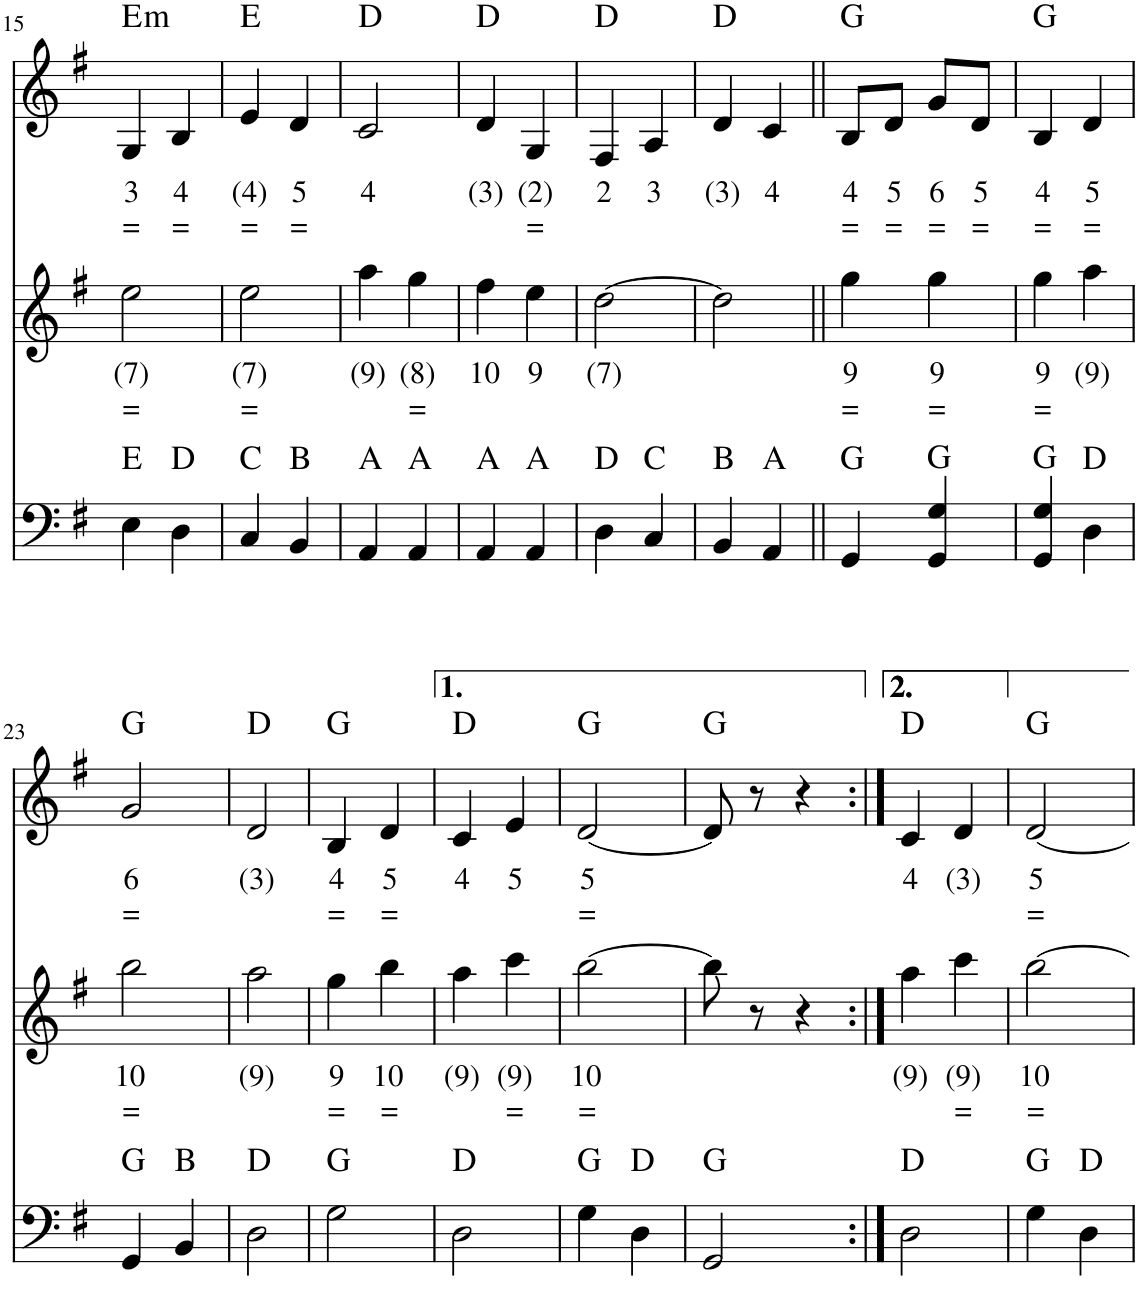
**kern	**harte	**kern	**kern	**text	**text	**kern	**text	**text	**kern	**text	**text	**kern	**text	**text	**harte
*part6	*part6	*part5	*part4	*part4	*part4	*part3	*part3	*part3	*part2	*part2	*part2	*part1	*part1	*part1	*part1
*staff6	*	*staff5	*staff4	*staff4	*staff4	*staff3	*staff3	*staff3	*staff2	*staff2	*staff2	*staff1	*staff1	*staff1	*
*I"Piano	*	*I"Piano	*I"Accordion	*	*	*I"Accordion	*	*	*I"Stem	*	*	*I"Stem	*	*	*
*I'Pno	*	*I'Pno	*I'Acc	*	*	*I'Acc	*	*	*	*	*	*	*	*	*
!!LO:PB:g=z
*clefF4	*	*clefG2	*clefG2	*	*	*clefG2	*	*	*clefG2	*	*	*clefG2	*	*	*
*k[f#]	*	*k[f#]	*k[f#]	*	*	*k[f#]	*	*	*k[f#]	*	*	*k[f#]	*	*	*
*M2/4	*	*M2/4	*M2/4	*	*	*M2/4	*	*	*M2/4	*	*	*M2/4	*	*	*
=15	=15	=15	=15	=15	=15	=15	=15	=15	=15	=15	=15	=15	=15	=15	=15
!	!	!	!	!	!	!	!LO:LY:b	!LO:LY:b	!	!LO:LY:b	!LO:LY:b	!	!	!	!LO:H:kt=m
4E\	E:maj	8B/ 8g#X/L	4g#X	?	.	2ee\	(7)	=	4G/	3	=	2e	(4)	=	E:min
.	.	8e/J	.	.	.	.	.	.	.	.	.	.	.	.	.
!	!	!	!	!	!	!	!	!	!	!LO:LY:b	!LO:LY:b	!	!	!	!
4D\	D:maj	8B/ 8g#/L	4b	7	=	.	.	.	4B/	4	=	.	.	.	.
.	.	8e/J	.	.	.	.	.	.	.	.	.	.	.	.	.
=16	=16	=16	=16	=16	=16	=16	=16	=16	=16	=16	=16	=16	=16	=16	=16
!	!	!	!	!	!	!	!LO:LY:b	!LO:LY:b	!	!LO:LY:b	!LO:LY:b	!	!	!	!
4C/	C:maj	8c/ 8a/L	4ee	(7)	=	2ee\	(7)	=	4e/	(4)	=	2e	(4)	=	E:maj
.	.	8e/J	.	.	.	.	.	.	.	.	.	.	.	.	.
!	!	!	!	!	!	!	!	!	!	!LO:LY:b	!LO:LY:b	!	!	!	!
4BB/	B:maj	8d/ 8g#X/L	4dd	8	=	.	.	.	4d/	5	=	.	.	.	.
.	.	8e/J	.	.	.	.	.	.	.	.	.	.	.	.	.
=17	=17	=17	=17	=17	=17	=17	=17	=17	=17	=17	=17	=17	=17	=17	=17
!	!	!	!	!	!	!	!LO:LY:b	!	!	!LO:LY:b	!	!	!	!	!
4AA/	A:maj	8c/ 8a/L	4cc	8	.	4aa\	(9)	.	2c/	4	.	4a	7	.	D:maj
.	.	8e/J	.	.	.	.	.	.	.	.	.	.	.	.	.
!	!	!	!	!	!	!	!LO:LY:b	!LO:LY:b	!	!	!	!	!	!	!
4AA/	A:maj	8c#X/ 8g/L	4cc#X	?	.	4gg\	(8)	=	.	.	.	4g	(5)	.	.
.	.	8A/ 8e/J	.	.	.	.	.	.	.	.	.	.	.	.	.
=18	=18	=18	=18	=18	=18	=18	=18	=18	=18	=18	=18	=18	=18	=18	=18
!	!	!	!	!	!	!	!LO:LY:b	!	!	!LO:LY:b	!	!	!	!	!
4AA/	A:maj	8d/ 8f#/L	4dd	(7)	.	4ff#\	10	.	4d/	(3)	.	4f#	6	.	.
.	.	8A/J	.	.	.	.	.	.	.	.	.	.	.	.	.
!	!	!	!	!	!	!	!LO:LY:b	!	!	!LO:LY:b	!LO:LY:b	!	!	!	!
4AA/	A:maj	8c#X/ 8g/L	4g	(5)	.	4ee\	9	.	4G/	(2)	=	4e	5	.	.
.	.	8A/J	.	.	.	.	.	.	.	.	.	.	.	.	.
=19	=19	=19	=19	=19	=19	=19	=19	=19	=19	=19	=19	=19	=19	=19	=19
!	!	!	!	!	!	!	!LO:LY:b	!	!	!LO:LY:b	!	!	!	!	!
4D\	D:maj	8A/ 8f#/L	4f#	6	.	[2dd\	(7)	.	4F#/	2	.	[2d	(3)	.	.
.	.	8d/J	.	.	.	.	.	.	.	.	.	.	.	.	.
!	!	!	!	!	!	!	!	!	!	!LO:LY:b	!	!	!	!	!
4C/	C:maj	8A/ 8f#/L	4a	7	.	.	.	.	4A/	3	.	.	.	.	.
.	.	8d/J	.	.	.	.	.	.	.	.	.	.	.	.	.
=20	=20	=20	=20	=20	=20	=20	=20	=20	=20	=20	=20	=20	=20	=20	=20
!	!	!	!	!	!	!	!	!	!	!LO:LY:b	!	!	!	!	!
4BB/	B:maj	8B/ 8g/L	4dd	(7)	.	2dd\]	.	.	4d/	(3)	.	2d]	.	.	.
.	.	8d/J	.	.	.	.	.	.	.	.	.	.	.	.	.
!	!	!	!	!	!	!	!	!	!	!LO:LY:b	!	!	!	!	!
4AA/	A:maj	8c/ 8f#/L	4cc	8	.	.	.	.	4c/	4	.	.	.	.	.
.	.	8d/J	.	.	.	.	.	.	.	.	.	.	.	.	.
=21||	=21||	=21||	=21||	=21||	=21||	=21||	=21||	=21||	=21||	=21||	=21||	=21||	=21||	=21||	=21||
!	!	!	!	!	!	!	!LO:LY:b	!LO:LY:b	!	!LO:LY:b	!LO:LY:b	!	!	!	!
4GG/	G:maj	8B/ 8g/L	8b\L	7	=	4gg\	9	=	8B/L	4	=	4g	6	=	G:maj
!	!	!	!	!	!	!	!	!	!	!LO:LY:b	!LO:LY:b	!	!	!	!
.	.	8d/J	8dd\J	8	=	.	.	.	8d/J	5	=	.	.	.	.
!	!	!	!	!	!	!	!LO:LY:b	!LO:LY:b	!	!LO:LY:b	!LO:LY:b	!	!	!	!
4GG/ 4G/	G:maj	8B/ 8g/L	8gg\L	9	=	4gg\	9	=	8g/L	6	=	4g	6	=	.
!	!	!	!	!	!	!	!	!	!	!LO:LY:b	!LO:LY:b	!	!	!	!
.	.	8d/J	8dd\J	8	=	.	.	.	8d/J	5	=	.	.	.	.
=22	=22	=22	=22	=22	=22	=22	=22	=22	=22	=22	=22	=22	=22	=22	=22
!	!	!	!	!	!	!	!LO:LY:b	!LO:LY:b	!	!LO:LY:b	!LO:LY:b	!	!	!	!
4GG/ 4G/	G:maj	8B/ 8g/L	4b	7	=	4gg\	9	=	4B/	4	=	4g	6	=	.
.	.	8d/J	.	.	.	.	.	.	.	.	.	.	.	.	.
!	!	!	!	!	!	!	!LO:LY:b	!	!	!LO:LY:b	!LO:LY:b	!	!	!	!
4D\	D:maj	8f#/ 8a/L	4dd	8	=	4aa\	(9)	.	4d/	5	=	4a	(5)	=	.
.	.	8d/J	.	.	.	.	.	.	.	.	.	.	.	.	.
!!LO:LB:g=z
=23	=23	=23	=23	=23	=23	=23	=23	=23	=23	=23	=23	=23	=23	=23	=23
!	!	!	!	!	!	!	!LO:LY:b	!LO:LY:b	!	!LO:LY:b	!LO:LY:b	!	!	!	!
4GG/	G:maj	8g/ 8b/L	2gg	9	=	2bb\	10	=	2g/	6	=	2b	7	=	.
.	.	8d/J	.	.	.	.	.	.	.	.	.	.	.	.	.
4BB/	B:maj	8g/ 8b/L	.	.	.	.	.	.	.	.	.	.	.	.	.
.	.	8d/J	.	.	.	.	.	.	.	.	.	.	.	.	.
=24	=24	=24	=24	=24	=24	=24	=24	=24	=24	=24	=24	=24	=24	=24	=24
!	!	!	!	!	!	!	!LO:LY:b	!	!	!LO:LY:b	!	!	!	!	!
2D\	D:maj	8f#/ 8a/L	2dd	(7)	.	2aa\	(9)	.	2d/	(3)	.	2a	7	.	D:maj
.	.	8d/J	.	.	.	.	.	.	.	.	.	.	.	.	.
.	.	8c/ 8f#/L	.	.	.	.	.	.	.	.	.	.	.	.	.
.	.	8d/J	.	.	.	.	.	.	.	.	.	.	.	.	.
=25	=25	=25	=25	=25	=25	=25	=25	=25	=25	=25	=25	=25	=25	=25	=25
!	!	!	!	!	!	!	!LO:LY:b	!LO:LY:b	!	!LO:LY:b	!LO:LY:b	!	!	!	!
2G\	G:maj	8B/ 8g/L	4b	7	=	4gg\	9	=	4B/	4	=	4g	6	=	G:maj
.	.	8d/J	.	.	.	.	.	.	.	.	.	.	.	.	.
!	!	!	!	!	!	!	!LO:LY:b	!LO:LY:b	!	!LO:LY:b	!LO:LY:b	!	!	!	!
.	.	8B/ 8g/L	4dd	8	=	4bb\	10	=	4d/	5	=	4b	7	=	.
.	.	8d/J	.	.	.	.	.	.	.	.	.	.	.	.	.
=26	=26	=26	=26	=26	=26	=26	=26	=26	=26	=26	=26	=26	=26	=26	=26
!	!	!	!	!	!	!	!LO:LY:b	!	!	!LO:LY:b	!	!	!	!	!
2D\	D:maj	8c/ 8a/L	4cc	8	.	4aa\	(9)	.	4c/	4	.	4a	7	.	D:maj
.	.	8d/J	.	.	.	.	.	.	.	.	.	.	.	.	.
!	!	!	!	!	!	!	!LO:LY:b	!LO:LY:b	!	!LO:LY:b	!	!	!	!	!
.	.	8c/ 8f#/L	4ee	9	.	4ccc\	(9)	=	4e/	5	.	4cc	8	.	.
.	.	8d/J	.	.	.	.	.	.	.	.	.	.	.	.	.
=27	=27	=27	=27	=27	=27	=27	=27	=27	=27	=27	=27	=27	=27	=27	=27
!	!	!	!	!	!	!	!LO:LY:b	!LO:LY:b	!	!LO:LY:b	!LO:LY:b	!	!	!	!
4G\	G:maj	8B/ 8g/L	[2dd	8	=	[2bb\	10	=	[2d/	5	=	[2b	7	=	G:maj
.	.	8d/J	.	.	.	.	.	.	.	.	.	.	.	.	.
4D\	D:maj	8B/ 8g/L	.	.	.	.	.	.	.	.	.	.	.	.	.
.	.	8d/J	.	.	.	.	.	.	.	.	.	.	.	.	.
=28	=28	=28	=28	=28	=28	=28	=28	=28	=28	=28	=28	=28	=28	=28	=28
2GG/	G:maj	2B 2d 2g	8dd]	.	.	8bb\]	.	.	8d/]	.	.	8b]	.	.	.
.	.	.	8r	.	.	8r	.	.	8r	.	.	8r	.	.	.
.	.	.	4r	.	.	4r	.	.	4r	.	.	4r	.	.	.
=29:|!	=29:|!	=29:|!	=29:|!	=29:|!	=29:|!	=29:|!	=29:|!	=29:|!	=29:|!	=29:|!	=29:|!	=29:|!	=29:|!	=29:|!	=29:|!
!	!	!	!	!	!	!	!LO:LY:b	!	!	!LO:LY:b	!	!	!	!	!
2D\	D:maj	8c/ 8a/L	4cc	8	.	4aa\	(9)	.	4c/	4	.	4a	7	.	D:maj
.	.	8d/J	.	.	.	.	.	.	.	.	.	.	.	.	.
!	!	!	!	!	!	!	!LO:LY:b	!LO:LY:b	!	!LO:LY:b	!	!	!	!	!
.	.	8c/ 8f#/L	4ee	9	.	4ccc\	(9)	=	4d/	(3)	.	4d	(3)	.	.
.	.	8d/J	.	.	.	.	.	.	.	.	.	.	.	.	.
=30	=30	=30	=30	=30	=30	=30	=30	=30	=30	=30	=30	=30	=30	=30	=30
!	!	!	!	!	!	!	!LO:LY:b	!LO:LY:b	!	!LO:LY:b	!LO:LY:b	!	!	!	!
4G\	G:maj	8B/ 8g/L	[2dd	8	=	[2bb\	10	=	[2d/	5	=	[2G	3	=	G:maj
.	.	8d/J	.	.	.	.	.	.	.	.	.	.	.	.	.
4D\	D:maj	8B/ 8g/L	.	.	.	.	.	.	.	.	.	.	.	.	.
.	.	8d/J	.	.	.	.	.	.	.	.	.	.	.	.	.
=	=	=	=	=	=	=	=	=	=	=	=	=	=	=	=
*-	*-	*-	*-	*-	*-	*-	*-	*-	*-	*-	*-	*-	*-	*-	*-
